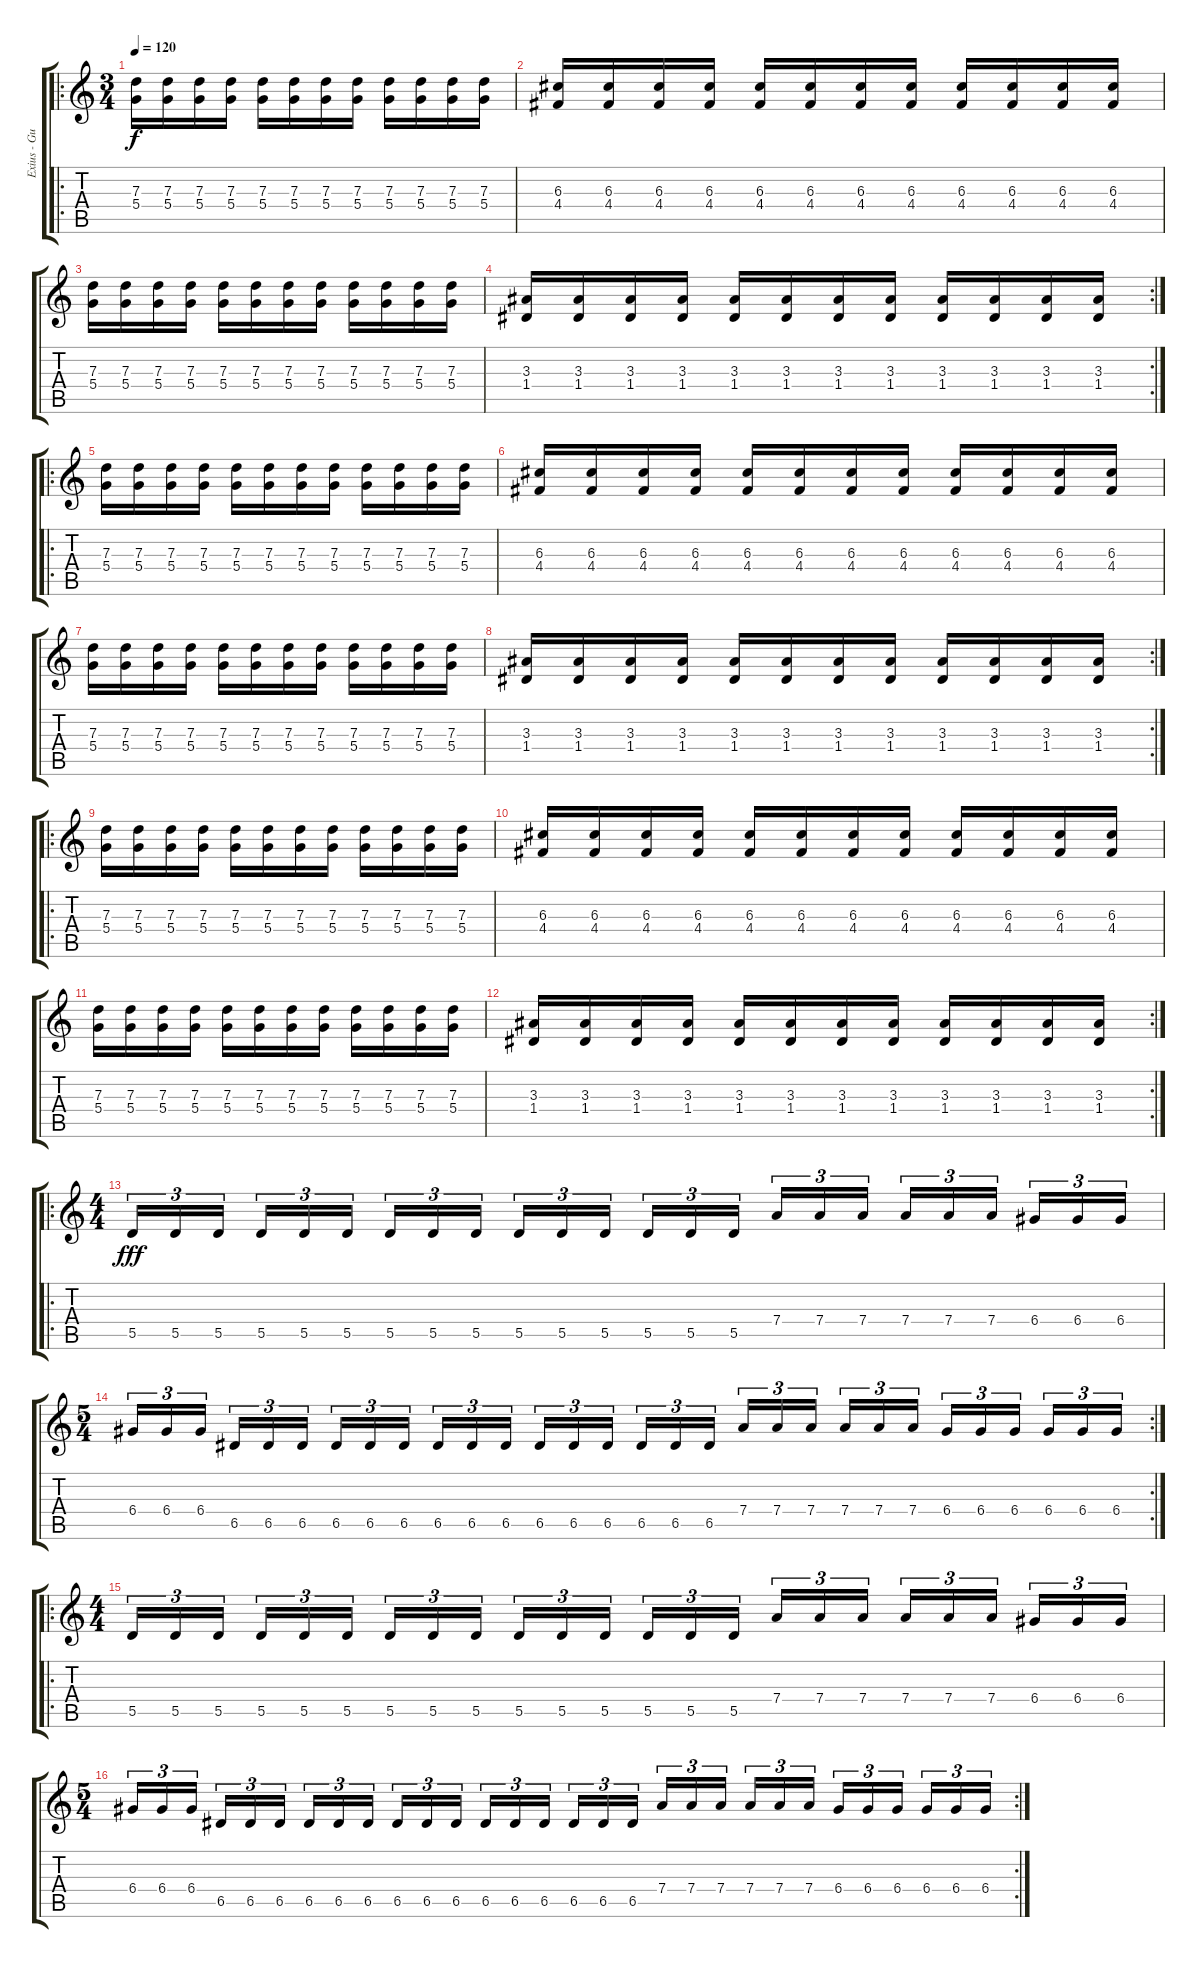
\track ("Exius - Guitar - (Six String)" "Exius - Gu") {instrument distortionguitar}
\staff {score tabs}
\tuning (E4 B3 G3 D3 A2 E2) {hide}
\ro
\ts (3 4)
\tempo 120
\clef g2
\ks c
(7.3 5.4).16{dy f} (7.3 5.4).16 (7.3 5.4).16 (7.3 5.4).16 (7.3 5.4).16 (7.3 5.4).16 (7.3 5.4).16 (7.3 5.4).16 (7.3 5.4).16 (7.3 5.4).16 (7.3 5.4).16 (7.3 5.4).16 |
(6.3 4.4).16 (6.3 4.4).16 (6.3 4.4).16 (6.3 4.4).16 (6.3 4.4).16 (6.3 4.4).16 (6.3 4.4).16 (6.3 4.4).16 (6.3 4.4).16 (6.3 4.4).16 (6.3 4.4).16 (6.3 4.4).16 |
(7.3 5.4).16 (7.3 5.4).16 (7.3 5.4).16 (7.3 5.4).16 (7.3 5.4).16 (7.3 5.4).16 (7.3 5.4).16 (7.3 5.4).16 (7.3 5.4).16 (7.3 5.4).16 (7.3 5.4).16 (7.3 5.4).16 |
\rc 2
(3.3 1.4).16 (3.3 1.4).16 (3.3 1.4).16 (3.3 1.4).16 (3.3 1.4).16 (3.3 1.4).16 (3.3 1.4).16 (3.3 1.4).16 (3.3 1.4).16 (3.3 1.4).16 (3.3 1.4).16 (3.3 1.4).16 |
\ro
(7.3 5.4).16 (7.3 5.4).16 (7.3 5.4).16 (7.3 5.4).16 (7.3 5.4).16 (7.3 5.4).16 (7.3 5.4).16 (7.3 5.4).16 (7.3 5.4).16 (7.3 5.4).16 (7.3 5.4).16 (7.3 5.4).16 |
(6.3 4.4).16 (6.3 4.4).16 (6.3 4.4).16 (6.3 4.4).16 (6.3 4.4).16 (6.3 4.4).16 (6.3 4.4).16 (6.3 4.4).16 (6.3 4.4).16 (6.3 4.4).16 (6.3 4.4).16 (6.3 4.4).16 |
(7.3 5.4).16 (7.3 5.4).16 (7.3 5.4).16 (7.3 5.4).16 (7.3 5.4).16 (7.3 5.4).16 (7.3 5.4).16 (7.3 5.4).16 (7.3 5.4).16 (7.3 5.4).16 (7.3 5.4).16 (7.3 5.4).16 |
\rc 2
(3.3 1.4).16 (3.3 1.4).16 (3.3 1.4).16 (3.3 1.4).16 (3.3 1.4).16 (3.3 1.4).16 (3.3 1.4).16 (3.3 1.4).16 (3.3 1.4).16 (3.3 1.4).16 (3.3 1.4).16 (3.3 1.4).16 |
\ro
(7.3 5.4).16 (7.3 5.4).16 (7.3 5.4).16 (7.3 5.4).16 (7.3 5.4).16 (7.3 5.4).16 (7.3 5.4).16 (7.3 5.4).16 (7.3 5.4).16 (7.3 5.4).16 (7.3 5.4).16 (7.3 5.4).16 |
(6.3 4.4).16 (6.3 4.4).16 (6.3 4.4).16 (6.3 4.4).16 (6.3 4.4).16 (6.3 4.4).16 (6.3 4.4).16 (6.3 4.4).16 (6.3 4.4).16 (6.3 4.4).16 (6.3 4.4).16 (6.3 4.4).16 |
(7.3 5.4).16 (7.3 5.4).16 (7.3 5.4).16 (7.3 5.4).16 (7.3 5.4).16 (7.3 5.4).16 (7.3 5.4).16 (7.3 5.4).16 (7.3 5.4).16 (7.3 5.4).16 (7.3 5.4).16 (7.3 5.4).16 |
\rc 2
(3.3 1.4).16 (3.3 1.4).16 (3.3 1.4).16 (3.3 1.4).16 (3.3 1.4).16 (3.3 1.4).16 (3.3 1.4).16 (3.3 1.4).16 (3.3 1.4).16 (3.3 1.4).16 (3.3 1.4).16 (3.3 1.4).16 |
\ro
\ts (4 4)
5.5.16{tu (3 2) dy fff} 5.5.16{tu (3 2)} 5.5.16{tu (3 2)} 5.5.16{tu (3 2)} 5.5.16{tu (3 2)} 5.5.16{tu (3 2)} 5.5.16{tu (3 2)} 5.5.16{tu (3 2)} 5.5.16{tu (3 2)} 5.5.16{tu (3 2)} 5.5.16{tu (3 2)} 5.5.16{tu (3 2)} 5.5.16{tu (3 2)} 5.5.16{tu (3 2)} 5.5.16{tu (3 2)} 7.4.16{tu (3 2)} 7.4.16{tu (3 2)} 7.4.16{tu (3 2)} 7.4.16{tu (3 2)} 7.4.16{tu (3 2)} 7.4.16{tu (3 2)} 6.4.16{tu (3 2)} 6.4.16{tu (3 2)} 6.4.16{tu (3 2)} |
\rc 2
\ts (5 4)
6.4.16{tu (3 2)} 6.4.16{tu (3 2)} 6.4.16{tu (3 2)} 6.5.16{tu (3 2)} 6.5.16{tu (3 2)} 6.5.16{tu (3 2)} 6.5.16{tu (3 2)} 6.5.16{tu (3 2)} 6.5.16{tu (3 2)} 6.5.16{tu (3 2)} 6.5.16{tu (3 2)} 6.5.16{tu (3 2)} 6.5.16{tu (3 2)} 6.5.16{tu (3 2)} 6.5.16{tu (3 2)} 6.5.16{tu (3 2)} 6.5.16{tu (3 2)} 6.5.16{tu (3 2)} 7.4.16{tu (3 2)} 7.4.16{tu (3 2)} 7.4.16{tu (3 2)} 7.4.16{tu (3 2)} 7.4.16{tu (3 2)} 7.4.16{tu (3 2)} 6.4.16{tu (3 2)} 6.4.16{tu (3 2)} 6.4.16{tu (3 2)} 6.4.16{tu (3 2)} 6.4.16{tu (3 2)} 6.4.16{tu (3 2)} |
\ro
\ts (4 4)
5.5.16{tu (3 2)} 5.5.16{tu (3 2)} 5.5.16{tu (3 2)} 5.5.16{tu (3 2)} 5.5.16{tu (3 2)} 5.5.16{tu (3 2)} 5.5.16{tu (3 2)} 5.5.16{tu (3 2)} 5.5.16{tu (3 2)} 5.5.16{tu (3 2)} 5.5.16{tu (3 2)} 5.5.16{tu (3 2)} 5.5.16{tu (3 2)} 5.5.16{tu (3 2)} 5.5.16{tu (3 2)} 7.4.16{tu (3 2)} 7.4.16{tu (3 2)} 7.4.16{tu (3 2)} 7.4.16{tu (3 2)} 7.4.16{tu (3 2)} 7.4.16{tu (3 2)} 6.4.16{tu (3 2)} 6.4.16{tu (3 2)} 6.4.16{tu (3 2)} |
\rc 2
\ts (5 4)
6.4.16{tu (3 2)} 6.4.16{tu (3 2)} 6.4.16{tu (3 2)} 6.5.16{tu (3 2)} 6.5.16{tu (3 2)} 6.5.16{tu (3 2)} 6.5.16{tu (3 2)} 6.5.16{tu (3 2)} 6.5.16{tu (3 2)} 6.5.16{tu (3 2)} 6.5.16{tu (3 2)} 6.5.16{tu (3 2)} 6.5.16{tu (3 2)} 6.5.16{tu (3 2)} 6.5.16{tu (3 2)} 6.5.16{tu (3 2)} 6.5.16{tu (3 2)} 6.5.16{tu (3 2)} 7.4.16{tu (3 2)} 7.4.16{tu (3 2)} 7.4.16{tu (3 2)} 7.4.16{tu (3 2)} 7.4.16{tu (3 2)} 7.4.16{tu (3 2)} 6.4.16{tu (3 2)} 6.4.16{tu (3 2)} 6.4.16{tu (3 2)} 6.4.16{tu (3 2)} 6.4.16{tu (3 2)} 6.4.16{tu (3 2)}
